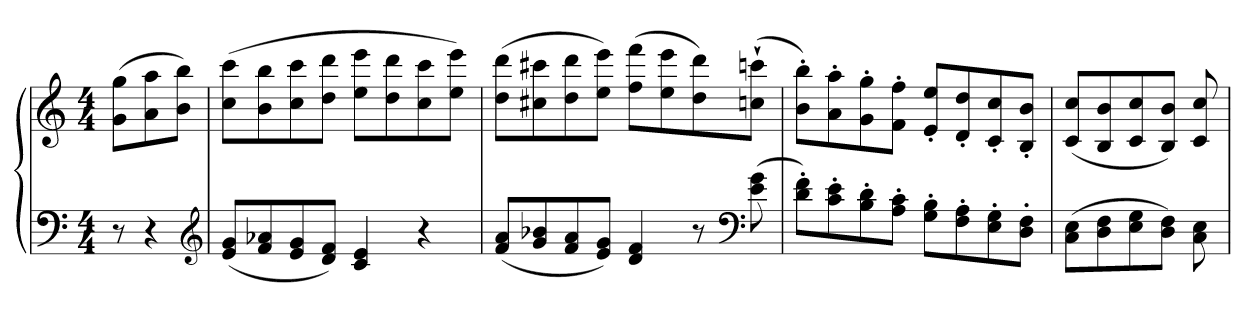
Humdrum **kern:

**kern	**kern
*part1	*part1
*staff2	*staff1
*clefF4	*clefG2
*k[]	*k[]
*C:	*C:
*M4/4	*M4/4
=	=
8r	(8g 8ggL
4r	8a 8aa
.	8b 8bbJ)
*clefG2	*
=	=
(8e 8gL	(8cc 8cccL
8f 8a-X	8b 8bb
8e 8g	8cc 8ccc
8d 8fJ)	8dd 8dddJ
4c 4e	8ee 8eeeL
.	8dd 8ddd
4r	8cc 8ccc
.	8ee 8eeeJ)
=	=
(8f 8aL	(8dd 8dddL
8g 8b-X	8cc#X 8ccc#X
8f 8a	8dd 8ddd
8e 8gJ)	8ee 8eeeJ)
4d 4f	(8ff 8fffL
.	8ee 8eee
8r	8dd 8ddd)
*clefF4	*
(8e 8g	(8ccn` 8cccn`J
=	=
8d' 8f'L)	8b' 8bb'L)
8c' 8e'	8a' 8aa'
8B' 8d'	8g' 8gg'
8A' 8c'J	8f' 8ff'J
8G' 8B'L	8e' 8ee'L
8F' 8A'	8d' 8dd'
8E' 8G'	8c' 8cc'
8D' 8F'J	8B' 8b'J
=	=
(8C 8EL	(8c 8ccL
8D 8F	8B 8b
8E 8G	8c 8cc
8D 8FJ)	8B 8bJ)
8C 8E	8c 8cc
=	=
*-	*-
